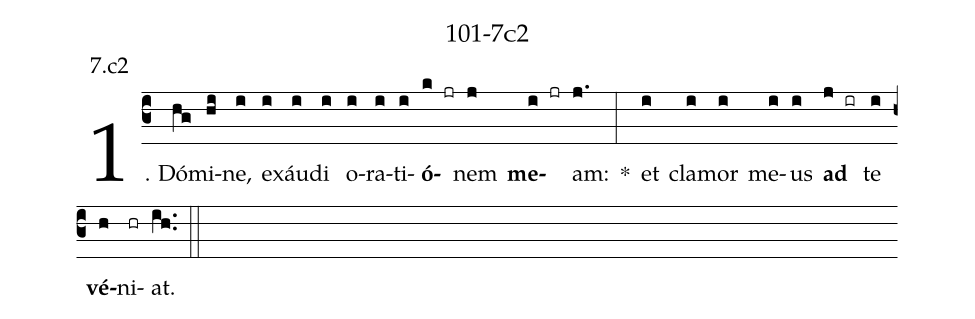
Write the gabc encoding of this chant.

name: 101-7c2;
annotation: 7.c2;
%%
(c3)1. Dó(hg)mi(hi)ne,(i) ex(i)áu(i)di(i) o(i)ra(i)ti(i)<b>ó</b>(k jr)nem(j) <b>me</b>(i jr)am:(j.) *(:) et(i) cla(i)mor(i) me(i)us(i) <b>ad</b>(j ir) te(i) <b>vé</b>(h)ni(hr)at.(ih..) (::)
